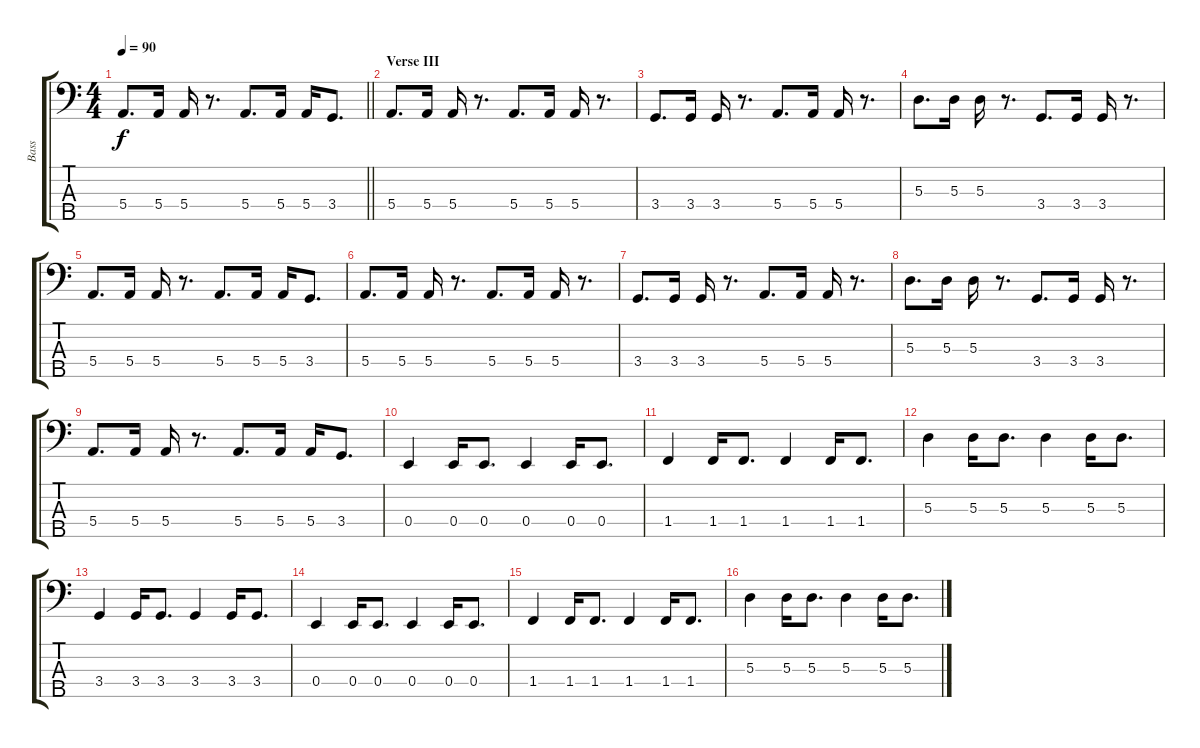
\track ("Bass" "Bass") {instrument electricbassfinger}
\staff {score tabs}
\tuning (G2 D2 A1 E1 B0) {hide}
\ts (4 4)
\tempo 90
\clef f4
\barLineRight lightlight
\ks c
5.4.8{d dy f} 5.4.16 5.4.16 r.8{d} 5.4.8{d} 5.4.16 5.4.16 3.4.8{d} |
\section ("" "Verse III")
5.4.8{d} 5.4.16 5.4.16 r.8{d} 5.4.8{d} 5.4.16 5.4.16 r.8{d} |
3.4.8{d} 3.4.16 3.4.16 r.8{d} 5.4.8{d} 5.4.16 5.4.16 r.8{d} |
5.3.8{d} 5.3.16 5.3.16 r.8{d} 3.4.8{d} 3.4.16 3.4.16 r.8{d} |
5.4.8{d} 5.4.16 5.4.16 r.8{d} 5.4.8{d} 5.4.16 5.4.16 3.4.8{d} |
5.4.8{d} 5.4.16 5.4.16 r.8{d} 5.4.8{d} 5.4.16 5.4.16 r.8{d} |
3.4.8{d} 3.4.16 3.4.16 r.8{d} 5.4.8{d} 5.4.16 5.4.16 r.8{d} |
5.3.8{d} 5.3.16 5.3.16 r.8{d} 3.4.8{d} 3.4.16 3.4.16 r.8{d} |
5.4.8{d} 5.4.16 5.4.16 r.8{d} 5.4.8{d} 5.4.16 5.4.16 3.4.8{d} |
0.4.4 0.4.16 0.4.8{d} 0.4.4 0.4.16 0.4.8{d} |
1.4.4 1.4.16 1.4.8{d} 1.4.4 1.4.16 1.4.8{d} |
5.3.4 5.3.16 5.3.8{d} 5.3.4 5.3.16 5.3.8{d} |
3.4.4 3.4.16 3.4.8{d} 3.4.4 3.4.16 3.4.8{d} |
0.4.4 0.4.16 0.4.8{d} 0.4.4 0.4.16 0.4.8{d} |
1.4.4 1.4.16 1.4.8{d} 1.4.4 1.4.16 1.4.8{d} |
5.3.4 5.3.16 5.3.8{d} 5.3.4 5.3.16 5.3.8{d}
